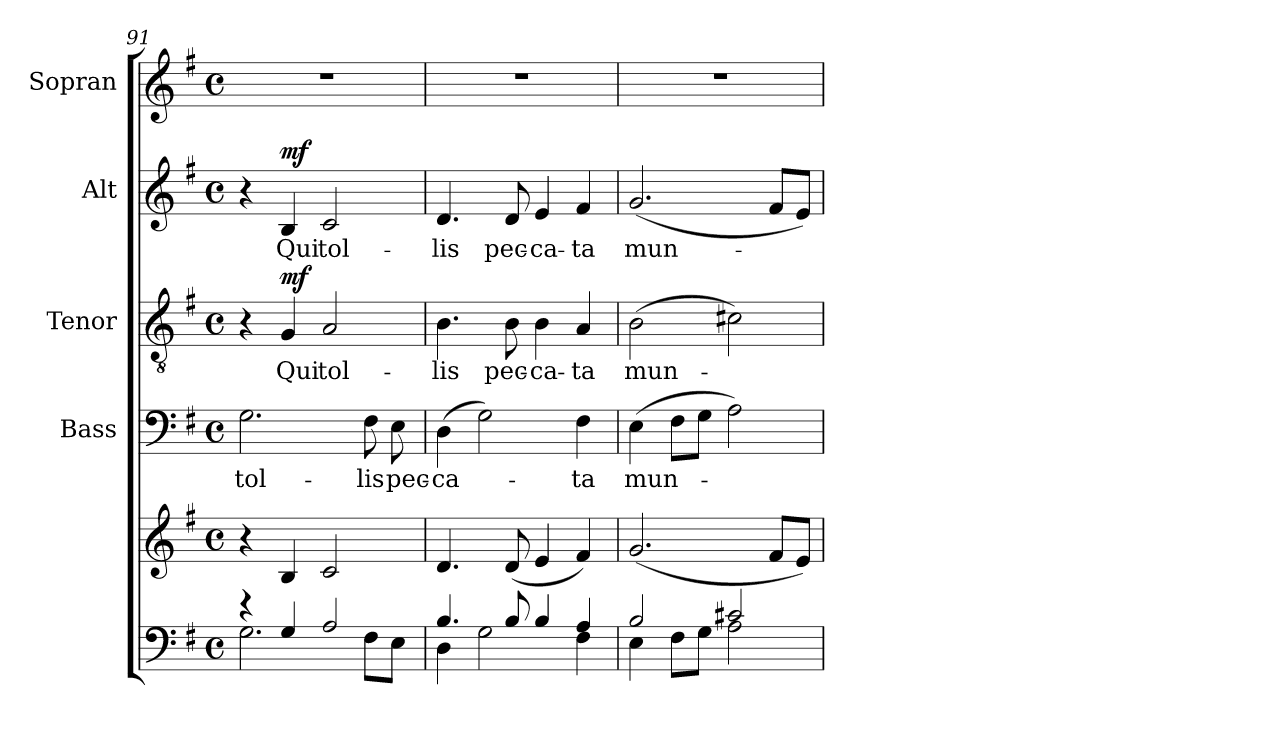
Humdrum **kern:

**kern	**kern	**kern	**text	**kern	**text	**dynam	**kern	**text	**dynam	**kern
*part5	*part5	*part4	*part4	*part3	*part3	*part3	*part2	*part2	*part2	*part1
*staff6	*staff5	*staff4	*staff4	*staff3	*staff3	*staff3	*staff2	*staff2	*staff2	*staff1
*	*	*I"Bass	*	*I"Tenor	*	*	*I"Alt	*	*	*I"Sopran
*	*	*I'B.	*	*I'T.	*	*	*I'A.	*	*	*I'S.
*clefF4	*clefG2	*clefF4	*	*clefGv2	*	*	*clefG2	*	*	*clefG2
*k[f#]	*k[f#]	*k[f#]	*	*k[f#]	*	*	*k[f#]	*	*	*k[f#]
*G:	*G:	*G:	*	*G:	*	*	*G:	*	*	*G:
*M4/4	*M4/4	*M4/4	*	*M4/4	*	*	*M4/4	*	*	*M4/4
*met(c)	*met(c)	*met(c)	*	*met(c)	*	*	*met(c)	*	*	*met(c)
=91	=91	=91	=91	=91	=91	=91	=91	=91	=91	=91
*^	*	*	*	*	*	*	*	*	*	*
!	!	!	!	!LO:LY:b	!	!	!	!	!	!	!
4rd	2.G\	4r	2.G\	tol-	4r	.	.	4r	.	.	1r
!	!	!	!	!	!	!LO:LY:b	!LO:DY:a	!	!LO:LY:b	!LO:DY:a	!
4G/	.	4B/	.	.	4G/	Qui	mf	4B/	Qui	mf	.
!	!	!	!	!	!	!LO:LY:b	!	!	!LO:LY:b	!	!
2A/	.	2c/	.	.	2A/	tol-	.	2c/	tol-	.	.
!	!	!	!	!LO:LY:b	!	!	!	!	!	!	!
.	8F#\L	.	8F#\	-lis	.	.	.	.	.	.	.
!	!	!	!	!LO:LY:b	!	!	!	!	!	!	!
.	8E\J	.	8E\	pec-	.	.	.	.	.	.	.
=92	=92	=92	=92	=92	=92	=92	=92	=92	=92	=92	=92
!	!	!	!	!LO:LY:b	!	!LO:LY:b	!	!	!LO:LY:b	!	!
4.B/	4D\	4.d/	(>4D\	-ca-	4.B\	-lis	.	4.d/	-lis	.	1r
.	2G\	.	2G\)	.	.	.	.	.	.	.	.
!	!	!	!	!	!	!LO:LY:b	!	!	!LO:LY:b	!	!
8B/	.	(<8d/	.	.	8B\	pec-	.	8d/	pec-	.	.
!	!	!	!	!	!	!LO:LY:b	!	!	!LO:LY:b	!	!
4B/	.	4e/	.	.	4B\	-ca-	.	4e/	-ca-	.	.
!	!	!	!	!LO:LY:b	!	!LO:LY:b	!	!	!LO:LY:b	!	!
4A/	4F#\	4f#/)	4F#\	-ta	4A/	-ta	.	4f#/	-ta	.	.
=93	=93	=93	=93	=93	=93	=93	=93	=93	=93	=93	=93
!	!	!	!	!LO:LY:b	!	!LO:LY:b	!	!	!LO:LY:b	!	!
2B/	4E\	(<2.g/	(>4E\	mun-	(>2B\	mun-	.	(<2.g/	mun-	.	1r
.	8F#\L	.	8F#\L	.	.	.	.	.	.	.	.
.	8G\J	.	8G\J	.	.	.	.	.	.	.	.
2c#X/	2A\	.	2A\)	.	2c#X\)	.	.	.	.	.	.
.	.	8f#/L	.	.	.	.	.	8f#/L	.	.	.
.	.	8e/J)	.	.	.	.	.	8e/J)	.	.	.
*v	*v	*	*	*	*	*	*	*	*	*	*
=	=	=	=	=	=	=	=	=	=	=
*-	*-	*-	*-	*-	*-	*-	*-	*-	*-	*-
